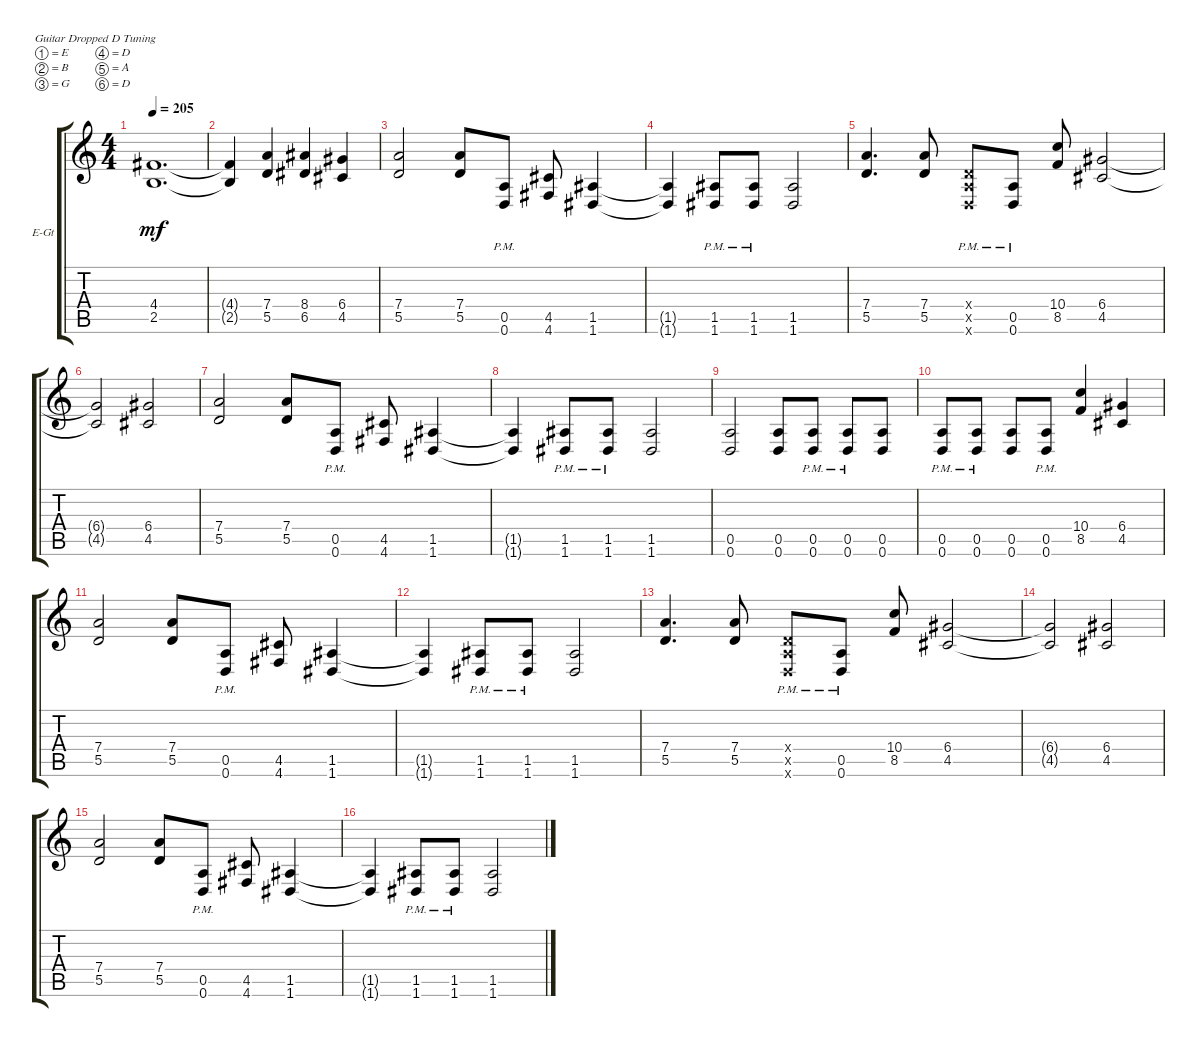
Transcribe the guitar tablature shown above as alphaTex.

\bracketExtendMode groupsimilarinstruments
\firstSystemTrackNameOrientation horizontal
\otherSystemsTrackNameOrientation horizontal
\track ("Electric Guitar 1" "E-Gt") {instrument distortionguitar}
\staff {score tabs}
\tuning (E4 B3 G3 D3 A2 D2)
\ts (4 4)
\tempo 205
\clef g2
\ks c
(2.5{t} 4.4{t}).1{d dy mf} |
(2.5{t} 4.4{t}).4 (5.5 7.4).4 (6.5 8.4).4 (4.5 6.4).4 |
(5.5 7.4).2 (5.5 7.4).8 (0.6{pm} 0.5{pm}).8 (4.6 4.5).8 (1.5 1.6).4 |
(1.5{t} 1.6{t}).4 (1.6{pm} 1.5{pm}).8 (1.5{pm} 1.6{pm}).8 (1.6 1.5).2 |
(5.5 7.4).4{d} (5.5 7.4).8 (0.6{pm x} 0.5{pm x} 0.4{x}).8 (0.6{pm} 0.5{pm}).8 (8.5 10.4).8 (4.5 6.4).2 |
(4.5{t} 6.4{t}).2 (4.5 6.4).2 |
(5.5 7.4).2 (5.5 7.4).8 (0.6{pm} 0.5{pm}).8 (4.6 4.5).8 (1.5 1.6).4 |
(1.5{t} 1.6{t}).4 (1.6{pm} 1.5{pm}).8 (1.5{pm} 1.6{pm}).8 (1.6 1.5).2 |
(0.5 0.6).2 (0.6 0.5).8 (0.6{pm} 0.5{pm}).8 (0.5{pm} 0.6{pm}).8 (0.6 0.5).8 |
(0.6{pm} 0.5{pm}).8 (0.5{pm} 0.6{pm}).8 (0.6 0.5).8 (0.6{pm} 0.5{pm}).8 (8.5 10.4).4 (4.5 6.4).4 |
(5.5 7.4).2 (5.5 7.4).8 (0.6{pm} 0.5{pm}).8 (4.6 4.5).8 (1.5 1.6).4 |
(1.5{t} 1.6{t}).4 (1.6{pm} 1.5{pm}).8 (1.5{pm} 1.6{pm}).8 (1.6 1.5).2 |
(5.5 7.4).4{d} (5.5 7.4).8 (0.6{pm x} 0.5{pm x} 0.4{x}).8 (0.6{pm} 0.5{pm}).8 (8.5 10.4).8 (4.5 6.4).2 |
(4.5{t} 6.4{t}).2 (4.5 6.4).2 |
(5.5 7.4).2 (5.5 7.4).8 (0.6{pm} 0.5{pm}).8 (4.6 4.5).8 (1.5 1.6).4 |
(1.5{t} 1.6{t}).4 (1.6{pm} 1.5{pm}).8 (1.5{pm} 1.6{pm}).8 (1.6 1.5).2
